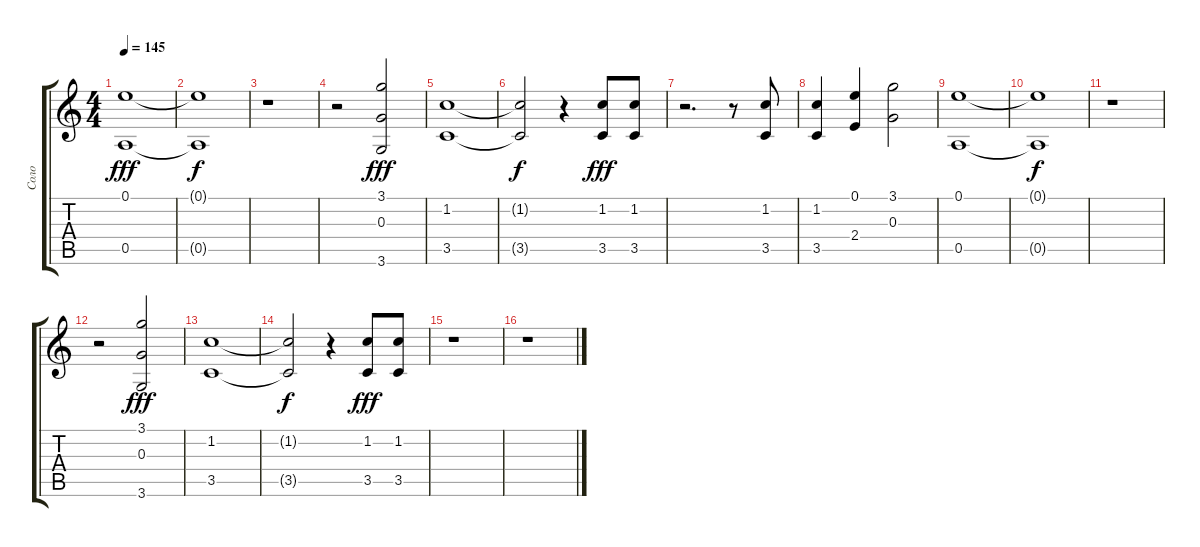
\track ("Соло" "Соло") {instrument distortionguitar}
\staff {score tabs}
\tuning (E4 B3 G3 D3 A2 E2) {hide}
\ts (4 4)
\tempo 145
\clef g2
\ks c
(0.1 0.5).1{dy fff} |
(0.1{t} 0.5{t}).1{dy f} |
r.1 |
r.2 (3.1 0.3 3.6).2{dy fff volume 11} |
(1.2 3.5).1 |
(1.2{t} 3.5{t}).2{dy f} r.4 (1.2 3.5).8{dy fff} (1.2 3.5).8 |
r.2{d} r.8 (1.2 3.5).8 |
(1.2 3.5).4 (0.1 2.4).4 (3.1 0.3).2 |
(0.1 0.5).1 |
(0.1{t} 0.5{t}).1{dy f} |
r.1 |
r.2 (3.1 0.3 3.6).2{dy fff volume 11} |
(1.2 3.5).1 |
(1.2{t} 3.5{t}).2{dy f} r.4 (1.2 3.5).8{dy fff} (1.2 3.5).8 |
r.1 |
r.1
